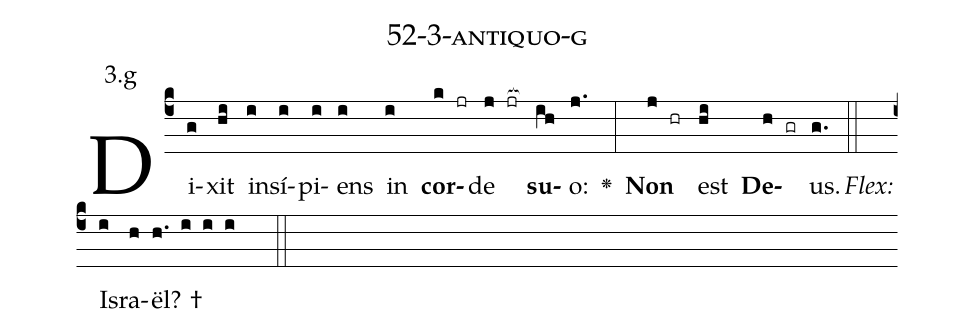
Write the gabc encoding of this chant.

name: 52-3-antiquo-g;
annotation: 3.g;
%%
(c4)Di(g)xit(hi) in(i)sí(i)pi(i)ens(i) in(i) <b>cor</b>(k jr)de(j jr[ocb:1{]) <b>su</b>(ih[ocb:0}])o:(j.) <v>\greheightstar</v>(:) <b>Non</b>(j hr) est(hi) <b>De</b>(h gr)us.(g.) (::)
<i>Flex:</i>()  Is(i)ra(h)ël? †(h. i i i  ::)

%E(i) u(i) o(j) u(hi) a(h) e.(g.) (::)
